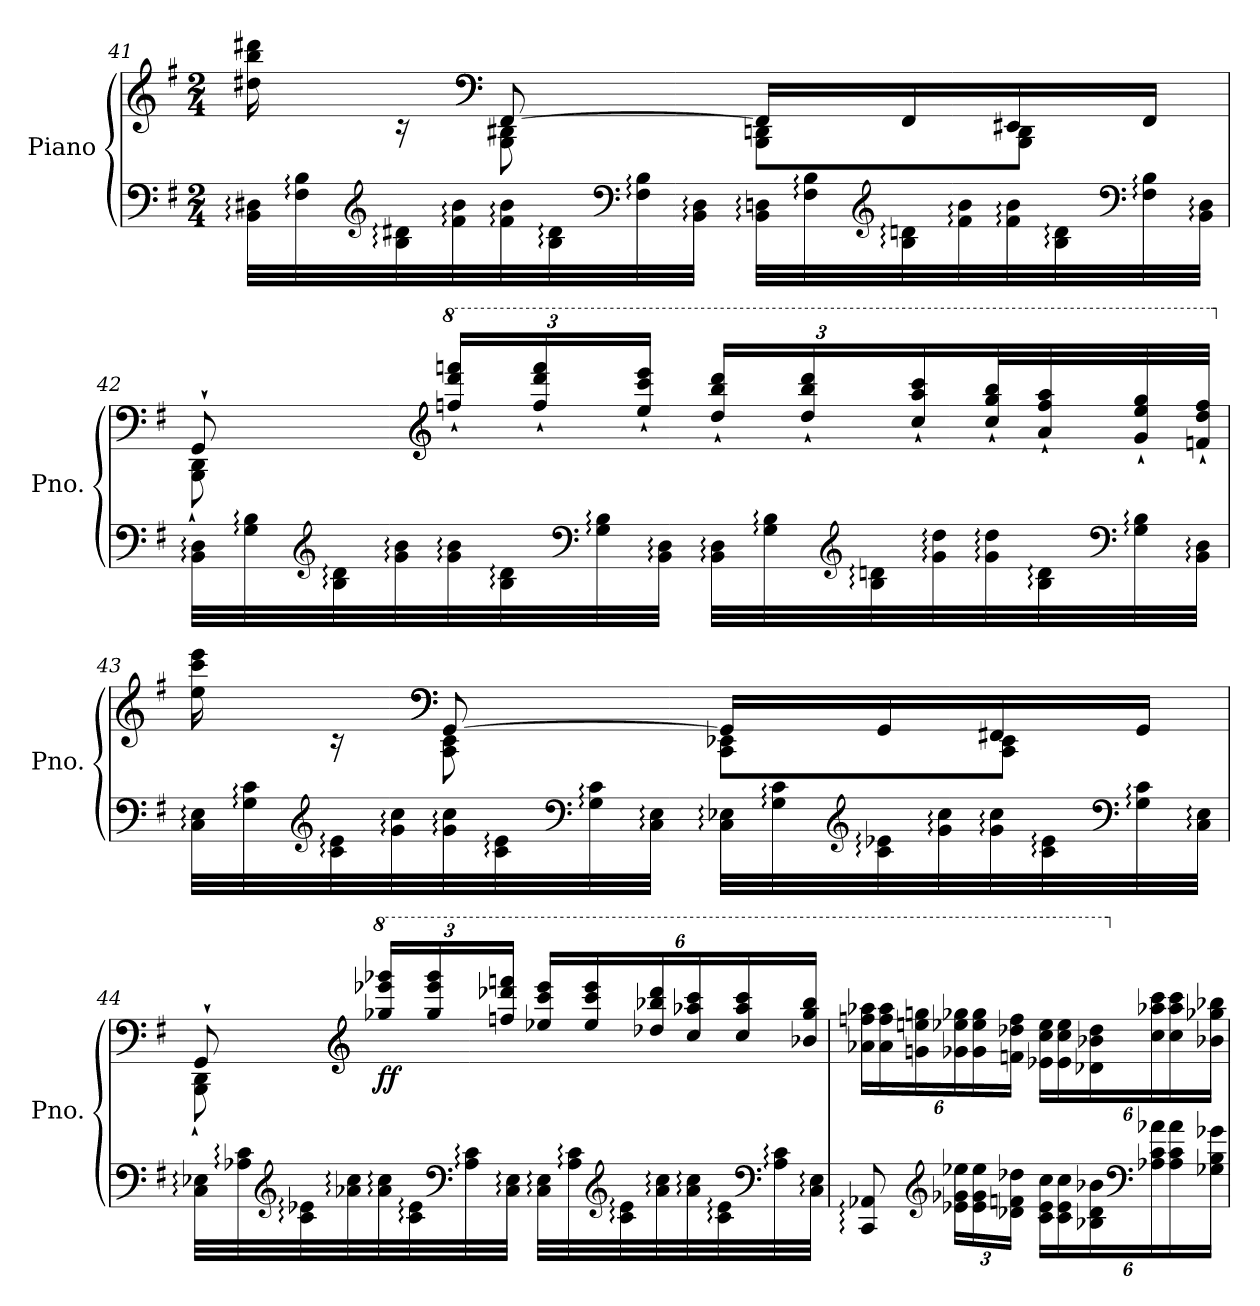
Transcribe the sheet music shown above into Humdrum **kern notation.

**kern	**kern	**dynam
*part1	*part1	*part1
*staff2	*staff1	*staff1/2
*I"Piano	*	*
*I'Pno.	*	*
!!LO:LB:g=z
*clefF4	*clefG2	*
*k[f#]	*k[f#]	*
*M2/4	*M2/4	*
=41	=41	=41
*	*^	*
32BB\: 32D#X\:LLL	16dd#X\ 16bb\ 16ddd#X\	8ryy	.
32F#\: 32B\:	.	.	.
*clefG2	*	*	*
32B\: 32d#X\:	16rc	.	.
32f#\: 32b\:	.	.	.
*	*clefF4	*	*
32f#\: 32b\:	[8FF#/	8BBB\ 8DD#X\	.
32B\: 32d#\:	.	.	.
*clefF4	*	*	*
32F#\: 32B\:	.	.	.
32BB\: 32D#\:JJJ	.	.	.
32BB\: 32Dn\:LLL	16FF#/LL]	8BBB\ 8DDn\L	.
32F#\: 32B\:	.	.	.
*clefG2	*	*	*
32B\: 32dn\:	16FF#/	.	.
32f#\: 32b\:	.	.	.
32f#\: 32b\:	16EE#X/	8BBB\ 8DD\J	.
32B\: 32d\:	.	.	.
*clefF4	*	*	*
32F#\: 32B\:	16FF#/JJ	.	.
32BB\: 32D\:JJJ	.	.	.
!!LO:LB:g=z	!!
=42	=42	=42	=42
32BB\: 32D\:LLL	8GG`/	8BBB\` 8DD\`	.
32G\: 32B\:	.	.	.
*clefG2	*	*	*
32B\: 32d\:	.	.	.
32g\: 32b\:	.	.	.
*	*clefG2	*	*
*	*8va	*	*
*	*Xbrackettup	*	*
32g\: 32b\:	24fffn/` 24dddd/` 24ffffn/`LL	4.ryy	.
32B\: 32d\:	.	.	.
.	24fff/` 24dddd/` 24ffff/`	.	.
*clefF4	*	*	*
32G\: 32B\:	.	.	.
.	24eee/` 24cccc/` 24eeee/`JJ	.	.
32BB\: 32D\:JJJ	.	.	.
32BB\: 32D\:LLL	24ddd/` 24bbb/` 24dddd/`LL	.	.
32G\: 32B\:	.	.	.
.	24ddd/` 24bbb/` 24dddd/`	.	.
*clefG2	*	*	*
32B\: 32dn\:	.	.	.
.	24ccc/` 24aaa/` 24cccc/`	.	.
32g\: 32dd\:	.	.	.
32g\: 32dd\:	32ccc/` 32ggg/` 32bbb/`L	.	.
32B\: 32d\:	32aa/` 32fff/` 32aaa/`	.	.
*clefF4	*	*	*
32G\: 32B\:	32gg/` 32eee/` 32ggg/`	.	.
32BB\: 32D\:JJJ	32ffn/` 32ddd/` 32fff/`JJJ	.	.
!!LO:LB:g=z	!!
=43	=43	=43	=43
*	*X8va	*	*
32C\: 32E\:LLL	16ee\ 16ccc\ 16eee\	8ryy	.
32G\: 32c\:	.	.	.
*clefG2	*	*	*
32c\: 32e\:	16rc	.	.
32g\: 32cc\:	.	.	.
*	*clefF4	*	*
32g\: 32cc\:	[8GG/	8CC\ 8EE\	.
32c\: 32e\:	.	.	.
*clefF4	*	*	*
32G\: 32c\:	.	.	.
32C\: 32E\:JJJ	.	.	.
32C\: 32E-X\:LLL	16GG/LL]	8CC\ 8EE-X\L	.
32G\: 32c\:	.	.	.
*clefG2	*	*	*
32c\: 32e-X\:	16GG/	.	.
32g\: 32cc\:	.	.	.
32g\: 32cc\:	16FF#X/	8CC\ 8EE-\J	.
32c\: 32e-\:	.	.	.
*clefF4	*	*	*
32G\: 32c\:	16GG/JJ	.	.
32C\: 32E-\:JJJ	.	.	.
!!LO:PB:g=z	!!
=44	=44	=44	=44
32C\: 32E-X\:LLL	8GG`/	8BBB\` 8DD\`	.
32A-X\: 32c\:	.	.	.
*clefG2	*	*	*
32c\: 32e-X\:	.	.	.
32a-X\: 32cc\:	.	.	.
*	*clefG2	*	*
*	*8va	*	*
!	!	!	!LO:DY:b
32a-\: 32cc\:	24ggg-X/ 24eeee-X/ 24gggg-X/LL	4.ryy	ff
32c\: 32e-\:	.	.	.
.	24ggg-/ 24eeee-/ 24gggg-/	.	.
*clefF4	*	*	*
32A-\: 32c\:	.	.	.
.	24fffn/ 24dddd-X/ 24ffffn/JJ	.	.
32C\: 32E-\:JJJ	.	.	.
32C\: 32E-\:LLL	24eee-X/ 24cccc/ 24eeee-/LL	.	.
32A-\: 32c\:	.	.	.
.	24eee-/ 24cccc/ 24eeee-/	.	.
*clefG2	*	*	*
32c\: 32e-\:	.	.	.
.	24ddd-X/ 24bbb-X/ 24dddd-/	.	.
32a-\: 32cc\:	.	.	.
32a-\: 32cc\:	24ccc/ 24aaa-X/ 24cccc/	.	.
32c\: 32e-\:	.	.	.
.	24ccc/ 24aaa-/ 24cccc/	.	.
*clefF4	*	*	*
32A-\: 32c\:	.	.	.
.	24bb-X/ 24ggg-/ 24bbb-/JJ	.	.
32C\: 32E-\:JJJ	.	.	.
*	*v	*v	*
!!LO:LB:g=z
=45	=45	=45
8CC/: 8AA-X/:	24aa-X\ 24fffn\ 24aaa-X\LL	.
.	24aa-\ 24fff\ 24aaa-\	.
.	24ggn\ 24eeen\ 24gggn\	.
*clefG2	*	*
*Xbrackettup	*	*
24e-X\ 24g-X\ 24ee-X\LL	24gg-X\ 24eee-X\ 24ggg-X\	.
24e-\ 24g-\ 24ee-\	24gg-\ 24eee-\ 24ggg-\	.
24d-X\ 24fn\ 24dd-X\JJ	24ffn\ 24ddd-X\ 24fff\JJ	.
24c\ 24e-\ 24cc\LL	24ee-X\ 24ccc\ 24eee-\LL	.
24c\ 24e-\ 24cc\	24ee-\ 24ccc\ 24eee-\	.
24B-X\ 24d-\ 24b-X\	24dd-X\ 24bb-X\ 24ddd-\	.
*clefF4	*	*
*	*X8va	*
24A-X\ 24c\ 24a-X\	24cc\ 24aa-X\ 24ccc\	.
24A-\ 24c\ 24a-\	24cc\ 24aa-\ 24ccc\	.
24G-X\ 24B-\ 24g-X\JJ	24b-X\ 24gg-X\ 24bb-X\JJ	.
=	=	=
*-	*-	*-
